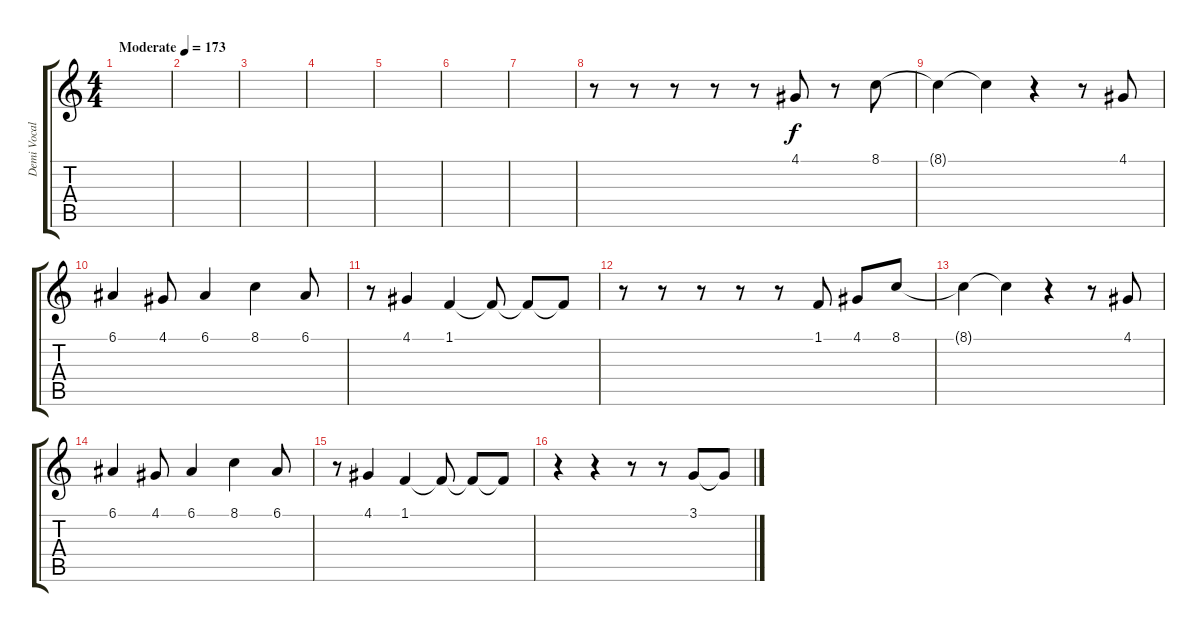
\track ("Demi Vocal" "Demi Vocal") {instrument acousticgrandpiano}
\staff {score tabs}
\tuning (E4 B3 G3 D3 A2 E2) {hide}
\ts (4 4)
\tempo (173 "Moderate")
\clef g2
\ks c
|
|
|
|
|
|
|
r.8 r.8 r.8 r.8 r.8 4.1.8 r.8 8.1.8 |
8.1{t}.4 8.1{t}.4 r.4 r.8 4.1.8 |
6.1.4 4.1.8 6.1.4 8.1.4 6.1.8 |
r.8 4.1.4 1.1.4 1.1{t}.8 1.1{t}.8 1.1{t}.8 |
r.8 r.8 r.8 r.8 r.8 1.1.8 4.1.8 8.1.8 |
8.1{t}.4 8.1{t}.4 r.4 r.8 4.1.8 |
6.1.4 4.1.8 6.1.4 8.1.4 6.1.8 |
r.8 4.1.4 1.1.4 1.1{t}.8 1.1{t}.8 1.1{t}.8 |
r.4 r.4 r.8 r.8 3.1.8 3.1{t}.8
